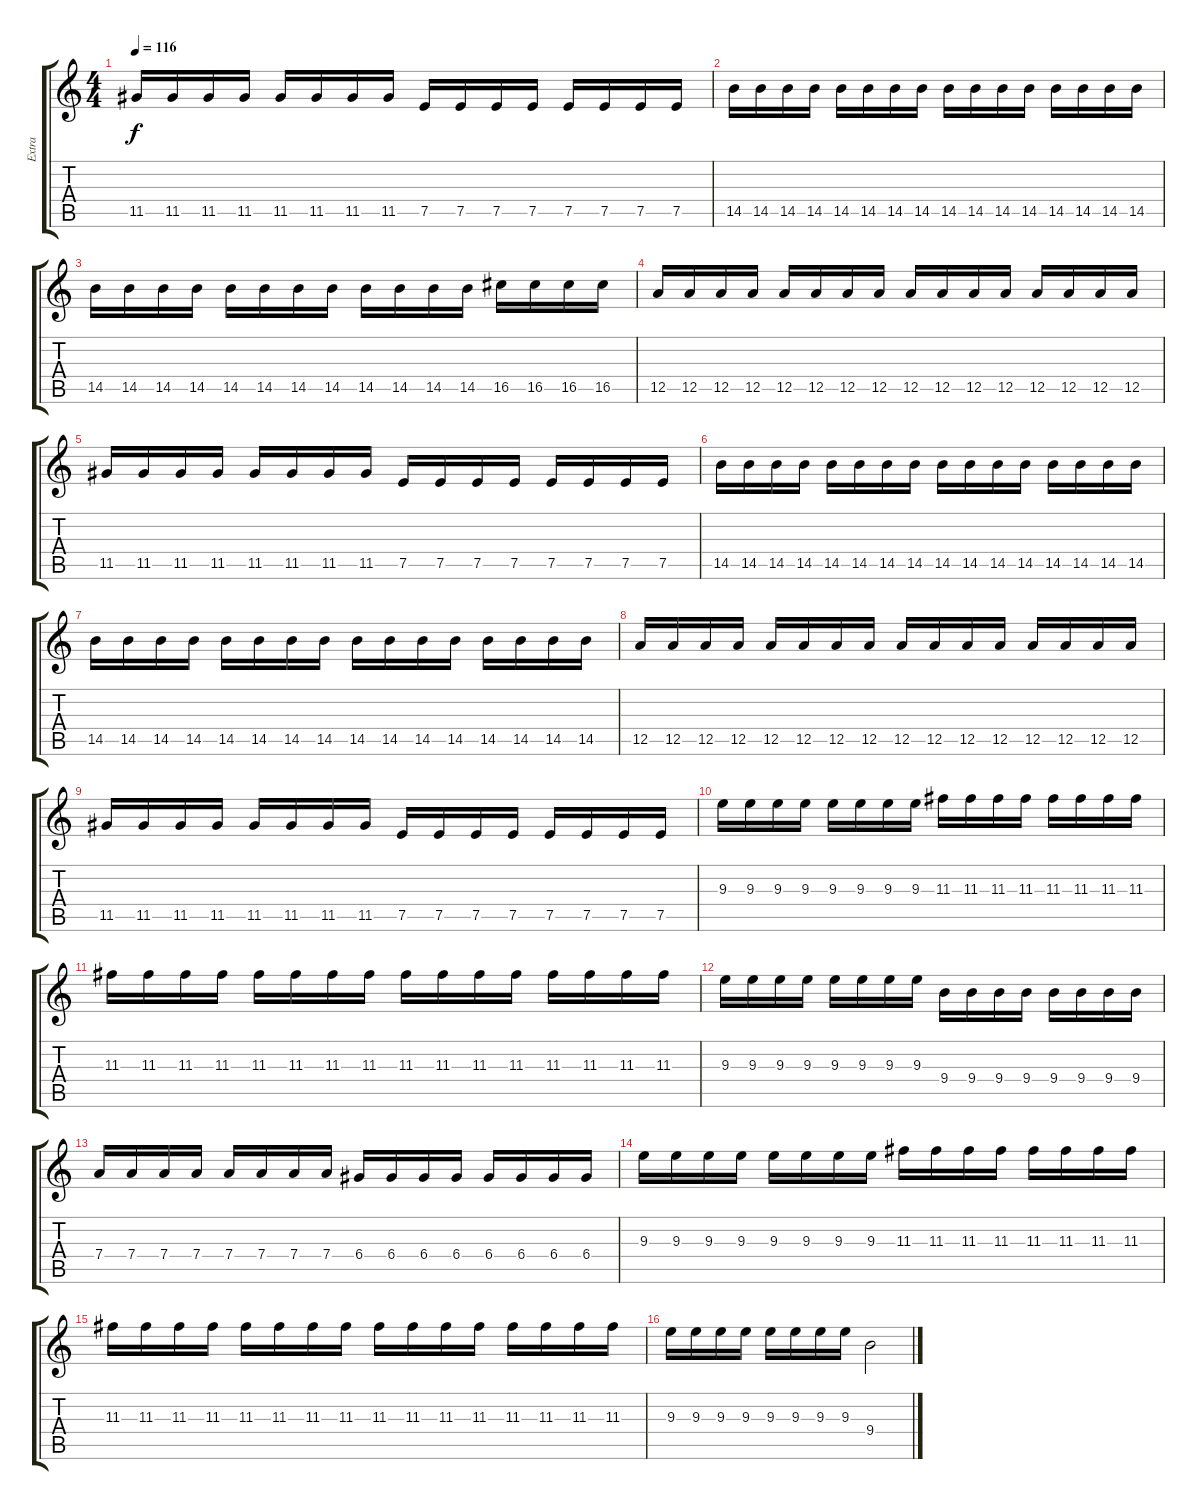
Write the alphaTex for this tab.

\track ("Extra" "Extra") {instrument acousticguitarsteel}
\staff {score tabs}
\tuning (E4 B3 G3 D3 A2 E2) {hide}
\ts (4 4)
\tempo 116
\clef g2
\ks c
11.5.16{dy f} 11.5.16 11.5.16 11.5.16 11.5.16 11.5.16 11.5.16 11.5.16 7.5.16 7.5.16 7.5.16 7.5.16 7.5.16 7.5.16 7.5.16 7.5.16 |
14.5.16{instrument electricguitarjazz} 14.5.16 14.5.16 14.5.16 14.5.16 14.5.16 14.5.16 14.5.16 14.5.16 14.5.16 14.5.16 14.5.16 14.5.16 14.5.16 14.5.16 14.5.16 |
14.5.16 14.5.16 14.5.16 14.5.16 14.5.16 14.5.16 14.5.16 14.5.16 14.5.16 14.5.16 14.5.16 14.5.16 16.5.16 16.5.16 16.5.16 16.5.16 |
12.5.16 12.5.16 12.5.16 12.5.16 12.5.16 12.5.16 12.5.16 12.5.16 12.5.16 12.5.16 12.5.16 12.5.16 12.5.16 12.5.16 12.5.16 12.5.16 |
11.5.16 11.5.16 11.5.16 11.5.16 11.5.16 11.5.16 11.5.16 11.5.16 7.5.16 7.5.16 7.5.16 7.5.16 7.5.16 7.5.16 7.5.16 7.5.16 |
14.5.16{instrument electricguitarjazz} 14.5.16 14.5.16 14.5.16 14.5.16 14.5.16 14.5.16 14.5.16 14.5.16 14.5.16 14.5.16 14.5.16 14.5.16 14.5.16 14.5.16 14.5.16 |
14.5.16 14.5.16 14.5.16 14.5.16 14.5.16 14.5.16 14.5.16 14.5.16 14.5.16 14.5.16 14.5.16 14.5.16 14.5.16 14.5.16 14.5.16 14.5.16 |
12.5.16 12.5.16 12.5.16 12.5.16 12.5.16 12.5.16 12.5.16 12.5.16 12.5.16 12.5.16 12.5.16 12.5.16 12.5.16 12.5.16 12.5.16 12.5.16 |
11.5.16 11.5.16 11.5.16 11.5.16 11.5.16 11.5.16 11.5.16 11.5.16 7.5.16 7.5.16 7.5.16 7.5.16 7.5.16 7.5.16 7.5.16 7.5.16 |
9.3.16{volume 12 instrument overdrivenguitar} 9.3.16 9.3.16 9.3.16 9.3.16 9.3.16 9.3.16 9.3.16 11.3.16 11.3.16 11.3.16 11.3.16 11.3.16 11.3.16 11.3.16 11.3.16 |
11.3.16 11.3.16 11.3.16 11.3.16 11.3.16 11.3.16 11.3.16 11.3.16 11.3.16 11.3.16 11.3.16 11.3.16 11.3.16 11.3.16 11.3.16 11.3.16 |
9.3.16 9.3.16 9.3.16 9.3.16 9.3.16 9.3.16 9.3.16 9.3.16 9.4.16 9.4.16 9.4.16 9.4.16 9.4.16 9.4.16 9.4.16 9.4.16 |
7.4.16 7.4.16 7.4.16 7.4.16 7.4.16 7.4.16 7.4.16 7.4.16 6.4.16 6.4.16 6.4.16 6.4.16 6.4.16 6.4.16 6.4.16 6.4.16 |
9.3.16 9.3.16 9.3.16 9.3.16 9.3.16 9.3.16 9.3.16 9.3.16 11.3.16 11.3.16 11.3.16 11.3.16 11.3.16 11.3.16 11.3.16 11.3.16 |
11.3.16 11.3.16 11.3.16 11.3.16 11.3.16 11.3.16 11.3.16 11.3.16 11.3.16 11.3.16 11.3.16 11.3.16 11.3.16 11.3.16 11.3.16 11.3.16 |
9.3.16 9.3.16 9.3.16 9.3.16 9.3.16 9.3.16 9.3.16 9.3.16 9.4.2
